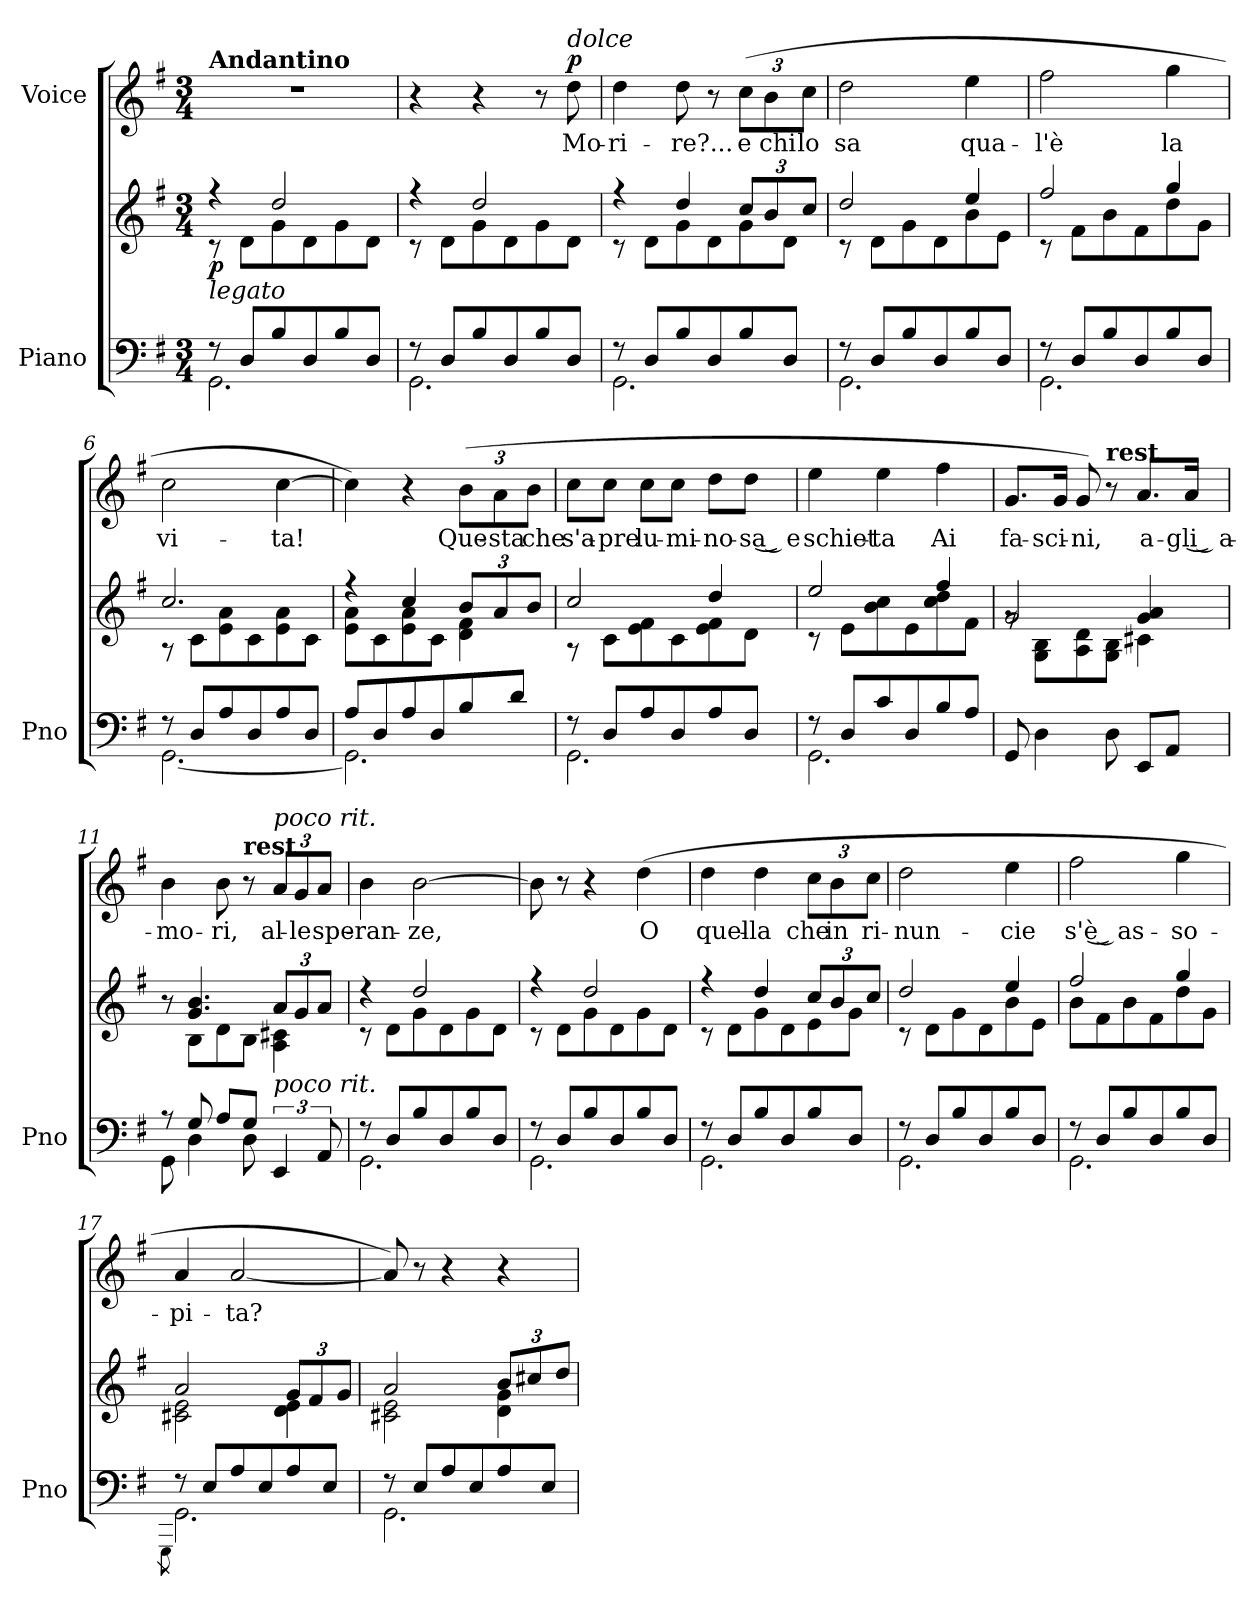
**kern	**kern	**dynam	**kern	**text	**dynam
*part2	*part2	*part2	*part1	*part1	*part1
*staff3	*staff2	*staff2/3	*staff1	*staff1	*staff1
*I"Piano	*	*	*I"Voice	*	*
*I'Pno	*	*	*	*	*
*clefF4	*clefG2	*	*clefG2	*	*
*k[f#]	*k[f#]	*	*k[f#]	*	*
*M3/4	*M3/4	*	*M3/4	*	*
=1	=1	=1	=1	=1	=1
*^	*^	*	*	*	*
!	!	!	!	!	!LO:TX:a:B:t=Andantino	!	!
!LO:TX:a:i:t=legato	!	!	!	!	!	!	!
!	!	!	!	!LO:DY:b	!	!	!
8r	2.GG\	4r	8r	p	2.r	.	.
8D/L	.	.	8d\L	.	.	.	.
8B/	.	2dd/	8g\	.	.	.	.
8D/	.	.	8d\	.	.	.	.
8B/	.	.	8g\	.	.	.	.
8D/J	.	.	8d\J	.	.	.	.
=2	=2	=2	=2	=2	=2	=2	=2
8r	2.GG\	4r	8r	.	4r	.	.
8D/L	.	.	8d\L	.	.	.	.
8B/	.	2dd/	8g\	.	4r	.	.
8D/	.	.	8d\	.	.	.	.
8B/	.	.	8g\	.	8r	.	.
!	!	!	!	!	!LO:TX:a:i:t=dolce	!	!
!	!	!	!	!	!	!LO:LY:b	!LO:DY:a
8D/J	.	.	8d\J	.	8dd\	Mo-	p
=3	=3	=3	=3	=3	=3	=3	=3
!	!	!	!	!	!	!LO:LY:b	!
8r	2.GG\	4r	8r	.	4dd\	-ri-	.
8D/L	.	.	8d\L	.	.	.	.
!	!	!	!	!	!	!LO:LY:b	!
8B/	.	4dd/	8g\	.	8dd\	-re?...	.
8D/	.	.	8d\	.	8r	.	.
*	*	*Xbrackettup	*	*	*	*	*
!	!	!	!	!	!	!LO:LY:b	!
8B/	.	12cc/L	8g\	.	(>12cc\L	e	.
!	!	!	!	!	!	!LO:LY:b	!
.	.	12b/	.	.	12b\	chi	.
8D/J	.	.	8d\J	.	.	.	.
!	!	!	!	!	!	!LO:LY:b	!
.	.	12cc/J	.	.	12cc\J	lo	.
=4	=4	=4	=4	=4	=4	=4	=4
!	!	!	!	!	!	!LO:LY:b	!
8r	2.GG\	2dd/	8r	.	2dd\	sa	.
8D/L	.	.	8d\L	.	.	.	.
8B/	.	.	8g\	.	.	.	.
8D/	.	.	8d\	.	.	.	.
!	!	!	!	!	!	!LO:LY:b	!
8B/	.	4ee/	8b\	.	4ee\	qua-	.
8D/J	.	.	8e\J	.	.	.	.
=5	=5	=5	=5	=5	=5	=5	=5
!	!	!	!	!	!	!LO:LY:b	!
8r	2.GG\	2ff#/	8r	.	2ff#\	-l'è	.
8D/L	.	.	8f#\L	.	.	.	.
8B/	.	.	8b\	.	.	.	.
8D/	.	.	8f#\	.	.	.	.
!	!	!	!	!	!	!LO:LY:b	!
8B/	.	4gg/	8dd\	.	4gg\	la	.
8D/J	.	.	8g\J	.	.	.	.
=6	=6	=6	=6	=6	=6	=6	=6
!	!	!	!	!	!	!LO:LY:b	!
8r	[2.GG\	2.cc/	8r	.	2cc\	vi-	.
8D/L	.	.	8c\L	.	.	.	.
8A/	.	.	8e\ 8a\	.	.	.	.
8D/	.	.	8c\	.	.	.	.
!	!	!	!	!	!	!LO:LY:b	!
8A/	.	.	8e\ 8a\	.	[4cc\	-ta!	.
8D/J	.	.	8c\J	.	.	.	.
=7	=7	=7	=7	=7	=7	=7	=7
8A/L	2.GG\]	4r	8e\ 8a\L	.	4cc\])	.	.
8D/	.	.	8c\	.	.	.	.
8A/	.	4cc/	8e\ 8a\	.	4r	.	.
8D/	.	.	8c\J	.	.	.	.
!	!	!	!	!	!	!LO:LY:b	!
8B/	.	12b/L	4d\ 4f#\	.	(>12b\L	Que-	.
!	!	!	!	!	!	!LO:LY:b	!
.	.	12a/	.	.	12a\	-sta	.
8d/J	.	.	.	.	.	.	.
!	!	!	!	!	!	!LO:LY:b	!
.	.	12b/J	.	.	12b\J	che	.
!!LO:LB:g=z
=8	=8	=8	=8	=8	=8	=8	=8
!	!	!	!	!	!	!LO:LY:b	!
8r	2.GG\	2cc/	8r	.	8cc\L	s'a-	.
!	!	!	!	!	!	!LO:LY:b	!
8D/L	.	.	8c\L	.	8cc\J	-pre	.
!	!	!	!	!	!	!LO:LY:b	!
8A/	.	.	8e\ 8f#\	.	8cc\L	lu-	.
!	!	!	!	!	!	!LO:LY:b	!
8D/	.	.	8c\	.	8cc\J	-mi-	.
!	!	!	!	!	!	!LO:LY:b	!
8A/	.	4dd/	8e\ 8f#\	.	8dd\L	-no-	.
!	!	!	!	!	!	!LO:LY:b	!
8D/J	.	.	8d\J	.	8dd\J	-sa͜ e	.
=9	=9	=9	=9	=9	=9	=9	=9
!	!	!	!	!	!	!LO:LY:b	!
8r	2.GG\	2ee/	8r	.	4ee\	schiet-	.
8D/L	.	.	8e\L	.	.	.	.
!	!	!	!	!	!	!LO:LY:b	!
8c/	.	.	8b\ 8cc\	.	4ee\	-ta	.
8D/	.	.	8e\	.	.	.	.
*	*	*	*	*	*MM68	*	*
!	!	!	!	!	!	!LO:LY:b	!
8B/	.	4ff#/	8cc\ 8dd\	.	4ff#\	Ai	.
8A/J	.	.	8f#\J	.	.	.	.
*v	*v	*	*	*	*	*	*
=10	=10	=10	=10	=10	=10	=10
!	!	!	!	!	!LO:LY:b	!
8GG/	2g/	8rg	.	8.g/L	fa-	.
4D\	.	8G\ 8B\L	.	.	.	.
!	!	!	!	!	!LO:LY:b	!
.	.	.	.	16g/Jk	-sci-	.
!	!	!	!	!	!LO:LY:b	!
.	.	8A\ 8d\	.	8g/)	-ni,	.
*	*	*	*	*MM40	*	*
!	!	!	!	!LO:TX:a:B:t=rest	!	!
8D\	.	8G\ 8B\J	.	8r	.	.
*	*	*	*	*MM66	*	*
!	!	!	!	!	!LO:LY:b	!
8EE/L	4g/ 4a/	4c#X\	.	8.a/L	a-	.
8AA/J	.	.	.	.	.	.
!	!	!	!	!	!LO:LY:b	!
.	.	.	.	16a/Jk	-gli͜ a-	.
=11	=11	=11	=11	=11	=11	=11
*^	*	*	*	*	*	*
!	!	!	!	!	!	!LO:LY:b	!
8r	8GG\	8r	8ryy	.	4b\	-mo-	.
8G/	4D\	4.g/ 4.b/	8B\L	.	.	.	.
!	!	!	!	!	!	!LO:LY:b	!
8A/L	.	.	8d\	.	8b\	-ri,	.
*	*	*	*	*	*MM40	*	*
!	!	!	!	!	!LO:TX:a:B:t=rest	!	!
8G/J	8D\	.	8B\J	.	8r	.	.
*	*	*	*	*	*MM65	*	*
!	!	!	!	!	!LO:TX:a:i:t=poco rit.	!	!
!LO:TX:a:i:t=poco rit.	!	!	!	!	!	!	!
!	!	!	!	!	!	!LO:LY:b	!
6EE/	4ryy	12a/L	4A\ 4c#X\	.	12a/L	al-	.
!	!	!	!	!	!	!LO:LY:b	!
.	.	12g/	.	.	12g/	-le	.
!	!	!	!	!	!	!LO:LY:b	!
12AA/	.	12a/J	.	.	12a/J	spe-	.
=12	=12	=12	=12	=12	=12	=12	=12
*	*	*	*	*	*MM64	*	*
!	!	!	!	!	!	!LO:LY:b	!
8r	2.GG\	4r	8r	.	4b\	-ran-	.
8D/L	.	.	8d\L	.	.	.	.
!	!	!	!	!	!	!LO:LY:b	!
8B/	.	2dd/	8g\	.	[2b\	-ze,	.
8D/	.	.	8d\	.	.	.	.
8B/	.	.	8g\	.	.	.	.
8D/J	.	.	8d\J	.	.	.	.
=13	=13	=13	=13	=13	=13	=13	=13
8r	2.GG\	4r	8r	.	8b\]	.	.
8D/L	.	.	8d\L	.	8r	.	.
8B/	.	2dd/	8g\	.	4r	.	.
8D/	.	.	8d\	.	.	.	.
*	*	*	*	*	*MM76	*	*
!	!	!	!	!	!	!LO:LY:b	!
8B/	.	.	8g\	.	(>4dd\	O	.
8D/J	.	.	8d\J	.	.	.	.
!!LO:LB:g=z
=14	=14	=14	=14	=14	=14	=14	=14
!	!	!	!	!	!	!LO:LY:b	!
8r	2.GG\	4r	8r	.	4dd\	quel-	.
8D/L	.	.	8d\L	.	.	.	.
!	!	!	!	!	!	!LO:LY:b	!
8B/	.	4dd/	8g\	.	4dd\	-la	.
8D/	.	.	8d\	.	.	.	.
!	!	!	!	!	!	!LO:LY:b	!
8B/	.	12cc/L	8e\	.	12cc\L	che	.
!	!	!	!	!	!	!LO:LY:b	!
.	.	12b/	.	.	12b\	in	.
8D/J	.	.	8g\J	.	.	.	.
!	!	!	!	!	!	!LO:LY:b	!
.	.	12cc/J	.	.	12cc\J	ri-	.
=15	=15	=15	=15	=15	=15	=15	=15
!	!	!	!	!	!	!LO:LY:b	!
8r	2.GG\	2dd/	8r	.	2dd\	-nun-	.
8D/L	.	.	8d\L	.	.	.	.
8B/	.	.	8g\	.	.	.	.
8D/	.	.	8d\	.	.	.	.
!	!	!	!	!	!	!LO:LY:b	!
8B/	.	4ee/	8b\	.	4ee\	-cie	.
8D/J	.	.	8e\J	.	.	.	.
=16	=16	=16	=16	=16	=16	=16	=16
!	!	!	!	!	!	!LO:LY:b	!
8r	2.GG\	2ff#/	8b\L	.	2ff#\	s'è͜ as-	.
8D/L	.	.	8f#\	.	.	.	.
8B/	.	.	8b\	.	.	.	.
8D/	.	.	8f#\	.	.	.	.
!	!	!	!	!	!	!LO:LY:b	!
8B/	.	4gg/	8dd\	.	4gg\	-so-	.
8D/J	.	.	8g\J	.	.	.	.
=17	=17	=17	=17	=17	=17	=17	=17
.	8qGGG\	.	.	.	.	.	.
!	!	!	!	!	!	!LO:LY:b	!
8r	2.GG\	2a/	2c#X\ 2e\	.	4a/	-pi-	.
8E/L	.	.	.	.	.	.	.
!	!	!	!	!	!	!LO:LY:b	!
8A/	.	.	.	.	[2a/	-ta?	.
8E/	.	.	.	.	.	.	.
8A/	.	12g/L	4d\ 4e\	.	.	.	.
.	.	12f#/	.	.	.	.	.
8E/J	.	.	.	.	.	.	.
.	.	12g/J	.	.	.	.	.
=18	=18	=18	=18	=18	=18	=18	=18
8r	2.GG\	2a/	2c#X\ 2e\	.	8a/])	.	.
8E/L	.	.	.	.	8r	.	.
8A/	.	.	.	.	4r	.	.
8E/	.	.	.	.	.	.	.
8A/	.	12b/L	4d\ 4g\	.	4r	.	.
.	.	12cc#X/	.	.	.	.	.
8E/J	.	.	.	.	.	.	.
.	.	12dd/J	.	.	.	.	.
*v	*v	*	*	*	*	*	*
*	*v	*v	*	*	*	*
=	=	=	=	=	=
*-	*-	*-	*-	*-	*-
